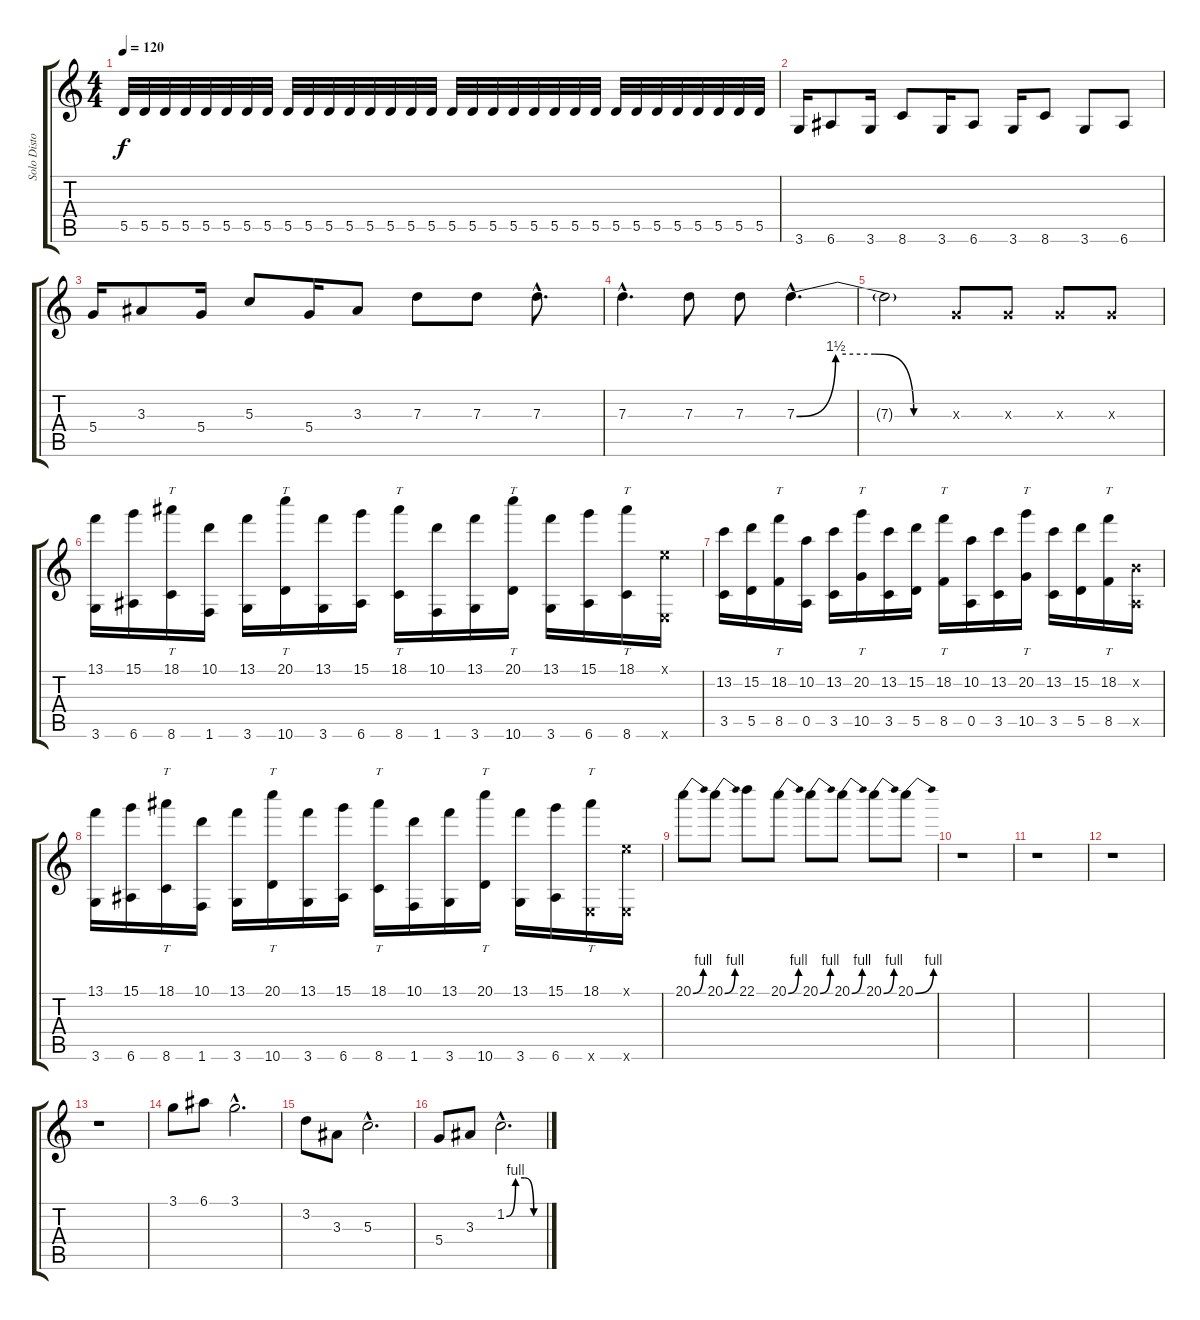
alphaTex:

\track ("Solo Disto" "Solo Disto") {instrument distortionguitar}
\staff {score tabs}
\tuning (E4 B3 G3 D3 A2 E2) {hide}
\ts (4 4)
\tempo 120
\clef g2
\ks c
5.5.32{dy f} 5.5.32 5.5.32 5.5.32 5.5.32 5.5.32 5.5.32 5.5.32 5.5.32 5.5.32 5.5.32 5.5.32 5.5.32 5.5.32 5.5.32 5.5.32 5.5.32 5.5.32 5.5.32 5.5.32 5.5.32 5.5.32 5.5.32 5.5.32 5.5.32 5.5.32 5.5.32 5.5.32 5.5.32 5.5.32 5.5.32 5.5.32 |
3.6.16 6.6.8 3.6.16 8.6.8 3.6.16 6.6.8 3.6.16 8.6.8 3.6.8 6.6.8 |
5.4.16 3.3.8 5.4.16 5.3.8 5.4.16 3.3.8 7.3.8 7.3.8 7.3{hac}.8{d} |
7.3{hac}.4{d} 7.3.8 7.3.8 7.3{be (custom 0 0 15 6 30 6 45 0 60 0) hac}.4{d} |
7.3{t}.2 0.3{x}.8 0.3{x}.8 0.3{x}.8 0.3{x}.8 |
(13.1 3.6).16 (15.1 6.6).16 (18.1 8.6).16{tt} (10.1 1.6).16 (13.1 3.6).16 (20.1 10.6).16{tt} (13.1 3.6).16 (15.1 6.6).16 (18.1 8.6).16{tt} (10.1 1.6).16 (13.1 3.6).16 (20.1 10.6).16{tt} (13.1 3.6).16 (15.1 6.6).16 (18.1 8.6).16{tt} (0.1{x} 0.6{x}).16 |
(13.2 3.5).16 (15.2 5.5).16 (18.2 8.5).16{tt} (10.2 0.5).16 (13.2 3.5).16 (20.2 10.5).16{tt} (13.2 3.5).16 (15.2 5.5).16 (18.2 8.5).16{tt} (10.2 0.5).16 (13.2 3.5).16 (20.2 10.5).16{tt} (13.2 3.5).16 (15.2 5.5).16 (18.2 8.5).16{tt} (0.2{x} 0.5{x}).16 |
(13.1 3.6).16 (15.1 6.6).16 (18.1 8.6).16{tt} (10.1 1.6).16 (13.1 3.6).16 (20.1 10.6).16{tt} (13.1 3.6).16 (15.1 6.6).16 (18.1 8.6).16{tt} (10.1 1.6).16 (13.1 3.6).16 (20.1 10.6).16{tt} (13.1 3.6).16 (15.1 6.6).16 (18.1 0.6{x}).16{tt} (0.1{x} 0.6{x}).16 |
20.1{be (bend 0 0 60 4)}.8 20.1{be (bend 0 0 60 4)}.8 22.1.8 20.1{be (bend 0 0 60 4)}.8 20.1{be (bend 0 0 60 4)}.8 20.1{be (bend 0 0 60 4)}.8 20.1{be (bend 0 0 60 4)}.8 20.1{be (bend 0 0 60 4)}.8 |
r.1 |
r.1 |
r.1 |
r.1 |
3.1.8 6.1.8 3.1{hac}.2{d} |
3.2.8 3.3.8 5.3{hac}.2{d} |
5.4.8 3.3.8 1.2{be (custom 0 0 15 4 30 4 45 0 60 0) hac}.2{d}
